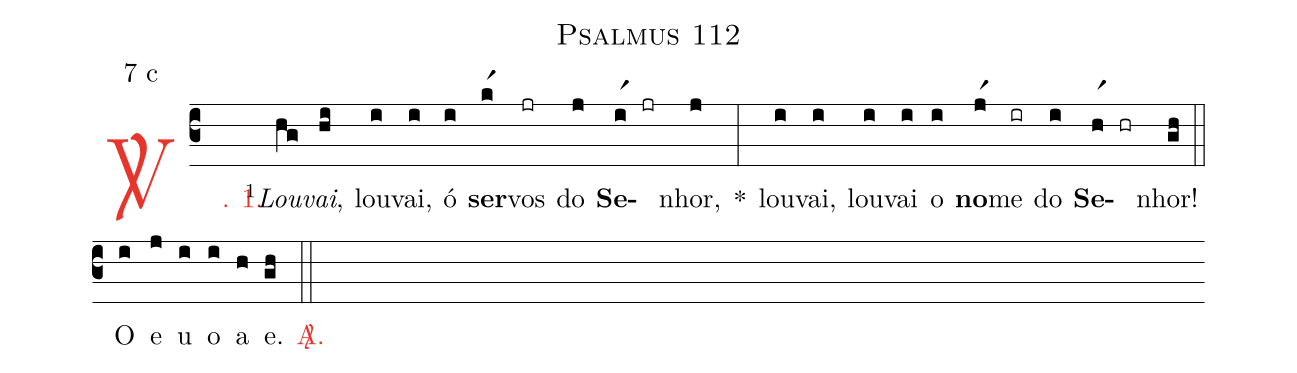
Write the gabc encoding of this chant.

name: Psalmus 112;
mode: 7;
mode-differentia: c;
%%
(c3)

<c><sp>V/</sp>. 1.</c>() <v>\VSup{1}</v><i>Lou</i>(hg)<i>vai</i>,(hi) lou(i)vai,(i) ó(i) <b>ser</b>(kr1)vos(jr) do(j) <b>Se</b>(ir1)(jr)nhor,(j) *(:) lou(i)vai,(i) lou(i)vai(i) o(i) <b>no</b>(jr1)me(ir) do(i) <b>Se</b>(hr1)(hr)nhor!(gh)

(::)

<eu>O(i) e(j) u(i) o(i) a(h) e.</eu>(gh)

<c><sp>A/</sp>.</c>(::)
